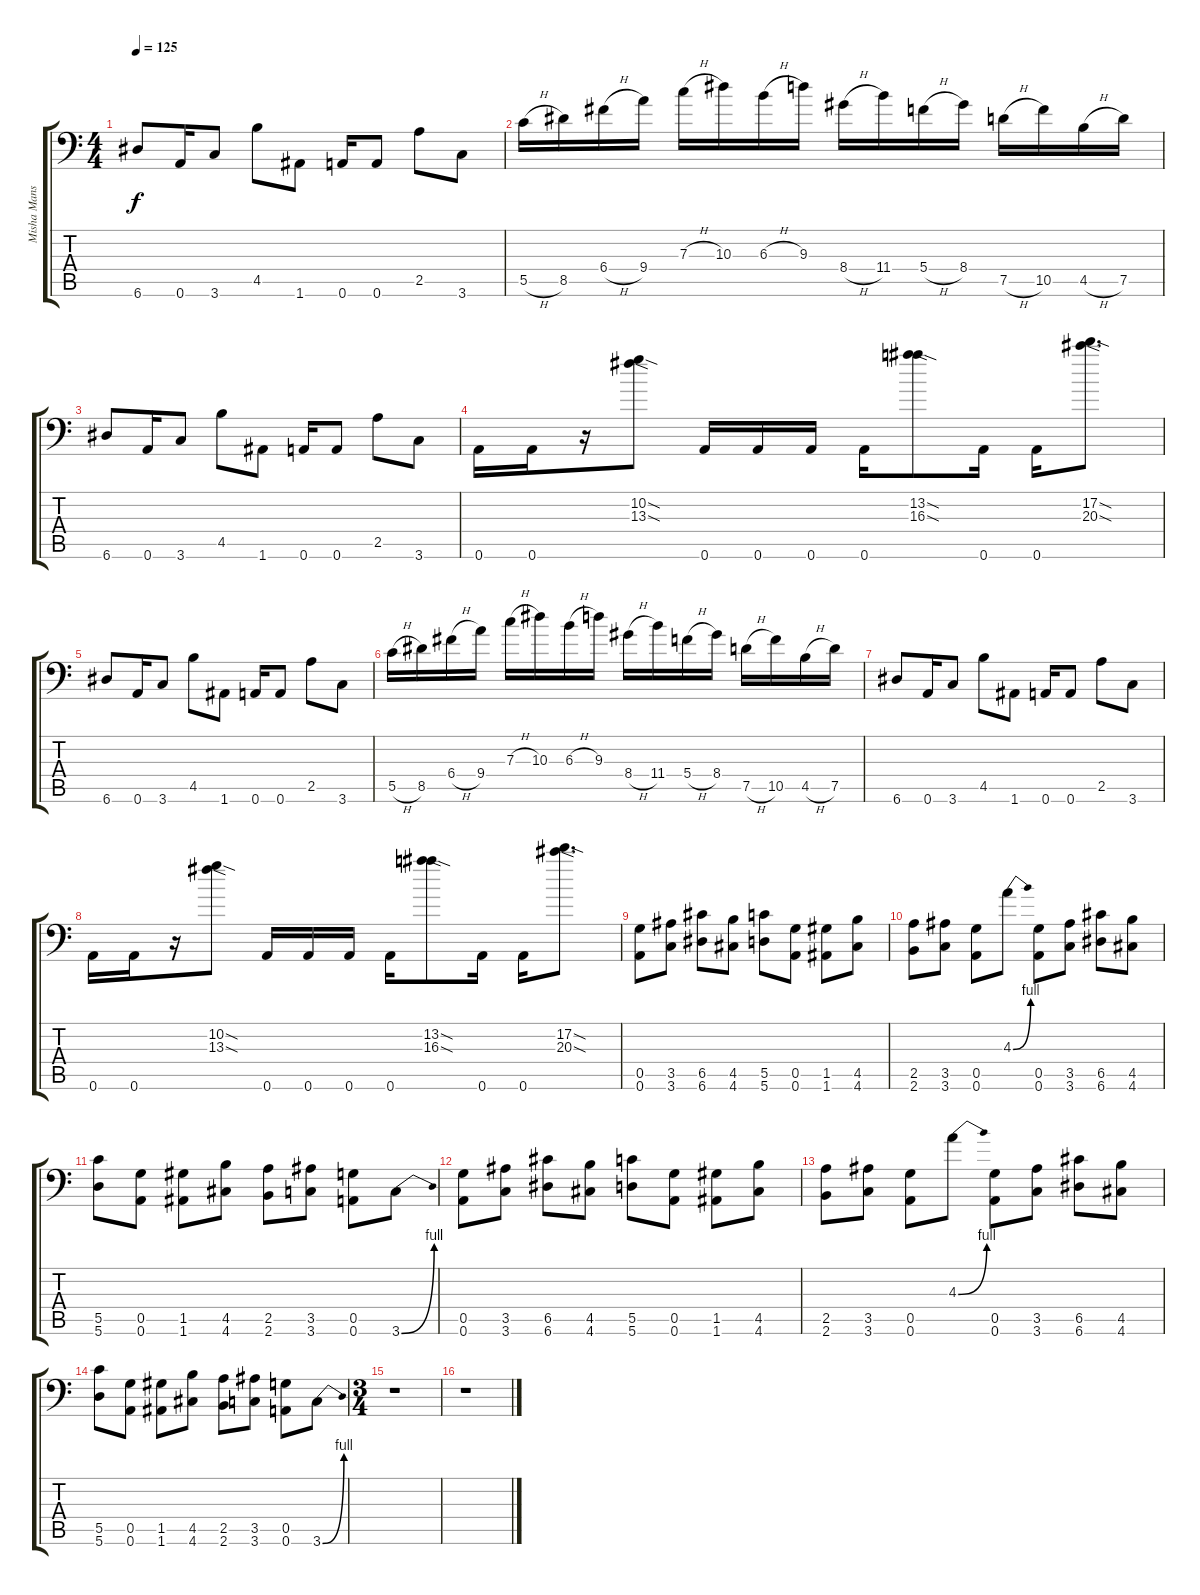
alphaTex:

\track ("Misha Mansoor" "Misha Mans") {instrument distortionguitar}
\staff {score tabs}
\tuning (D4 A3 F3 C3 G2 A1) {hide}
\ts (4 4)
\tempo 125
\clef f4
\ks c
6.6.8{dy f instrument distortionguitar} 0.6.16{instrument electricguitarmuted} 3.6.8{instrument distortionguitar} 4.5.8 1.6.8 0.6.16{instrument electricguitarmuted} 0.6.8{instrument distortionguitar} 2.5.8 3.6.8 |
5.5{h}.16 8.5.16 6.4{h}.16 9.4.16 7.3{h}.16 10.3.16 6.3{h}.16 9.3.16 8.4{h}.16 11.4.16 5.4{h}.16 8.4.16 7.5{h}.16 10.5.16 4.5{h}.16 7.5.16 |
6.6.8{instrument distortionguitar} 0.6.16{instrument electricguitarmuted} 3.6.8{instrument distortionguitar} 4.5.8 1.6.8 0.6.16{instrument electricguitarmuted} 0.6.8{instrument distortionguitar} 2.5.8 3.6.8 |
0.6.16{instrument electricguitarmuted} 0.6.16 r.16 (10.2{sod} 13.3{sod}).8{instrument distortionguitar} 0.6.16{instrument electricguitarmuted} 0.6.16 0.6.16 0.6.16 (13.2{sod} 16.3{sod}).8{instrument distortionguitar} 0.6.16{instrument electricguitarmuted} 0.6.16 (17.2{sod} 20.3{sod}).8{d instrument distortionguitar} |
6.6.8{instrument distortionguitar} 0.6.16{instrument electricguitarmuted} 3.6.8{instrument distortionguitar} 4.5.8 1.6.8 0.6.16{instrument electricguitarmuted} 0.6.8{instrument distortionguitar} 2.5.8 3.6.8 |
5.5{h}.16 8.5.16 6.4{h}.16 9.4.16 7.3{h}.16 10.3.16 6.3{h}.16 9.3.16 8.4{h}.16 11.4.16 5.4{h}.16 8.4.16 7.5{h}.16 10.5.16 4.5{h}.16 7.5.16 |
6.6.8{instrument distortionguitar} 0.6.16{instrument electricguitarmuted} 3.6.8{instrument distortionguitar} 4.5.8 1.6.8 0.6.16{instrument electricguitarmuted} 0.6.8{instrument distortionguitar} 2.5.8 3.6.8 |
0.6.16{instrument electricguitarmuted} 0.6.16 r.16 (10.2{sod} 13.3{sod}).8{instrument distortionguitar} 0.6.16{instrument electricguitarmuted} 0.6.16 0.6.16 0.6.16 (13.2{sod} 16.3{sod}).8{instrument distortionguitar} 0.6.16{instrument electricguitarmuted} 0.6.16 (17.2{sod} 20.3{sod}).8{d instrument distortionguitar} |
(0.5 0.6).8{instrument electricguitarmuted} (3.5 3.6).8 (6.5 6.6).8 (4.5 4.6).8 (5.5 5.6).8 (0.5 0.6).8 (1.5 1.6).8 (4.5 4.6).8 |
(2.5 2.6).8 (3.5 3.6).8 (0.5 0.6).8 4.3{be (bend 0 0 60 4)}.8{instrument guitarharmonics} (0.5 0.6).8{instrument electricguitarmuted} (3.5 3.6).8 (6.5 6.6).8 (4.5 4.6).8 |
(5.5 5.6).8 (0.5 0.6).8 (1.5 1.6).8 (4.5 4.6).8 (2.5 2.6).8 (3.5 3.6).8 (0.5 0.6).8 3.6{be (bend 0 0 60 4)}.8{instrument guitarharmonics} |
(0.5 0.6).8{instrument electricguitarmuted} (3.5 3.6).8 (6.5 6.6).8 (4.5 4.6).8 (5.5 5.6).8 (0.5 0.6).8 (1.5 1.6).8 (4.5 4.6).8 |
(2.5 2.6).8 (3.5 3.6).8 (0.5 0.6).8 4.3{be (bend 0 0 60 4)}.8{instrument guitarharmonics} (0.5 0.6).8{instrument electricguitarmuted} (3.5 3.6).8 (6.5 6.6).8 (4.5 4.6).8 |
(5.5 5.6).8 (0.5 0.6).8 (1.5 1.6).8 (4.5 4.6).8 (2.5 2.6).8 (3.5 3.6).8 (0.5 0.6).8 3.6{be (bend 0 0 60 4)}.8{instrument guitarharmonics} |
\ts (3 4)
r.1 |
r.1
